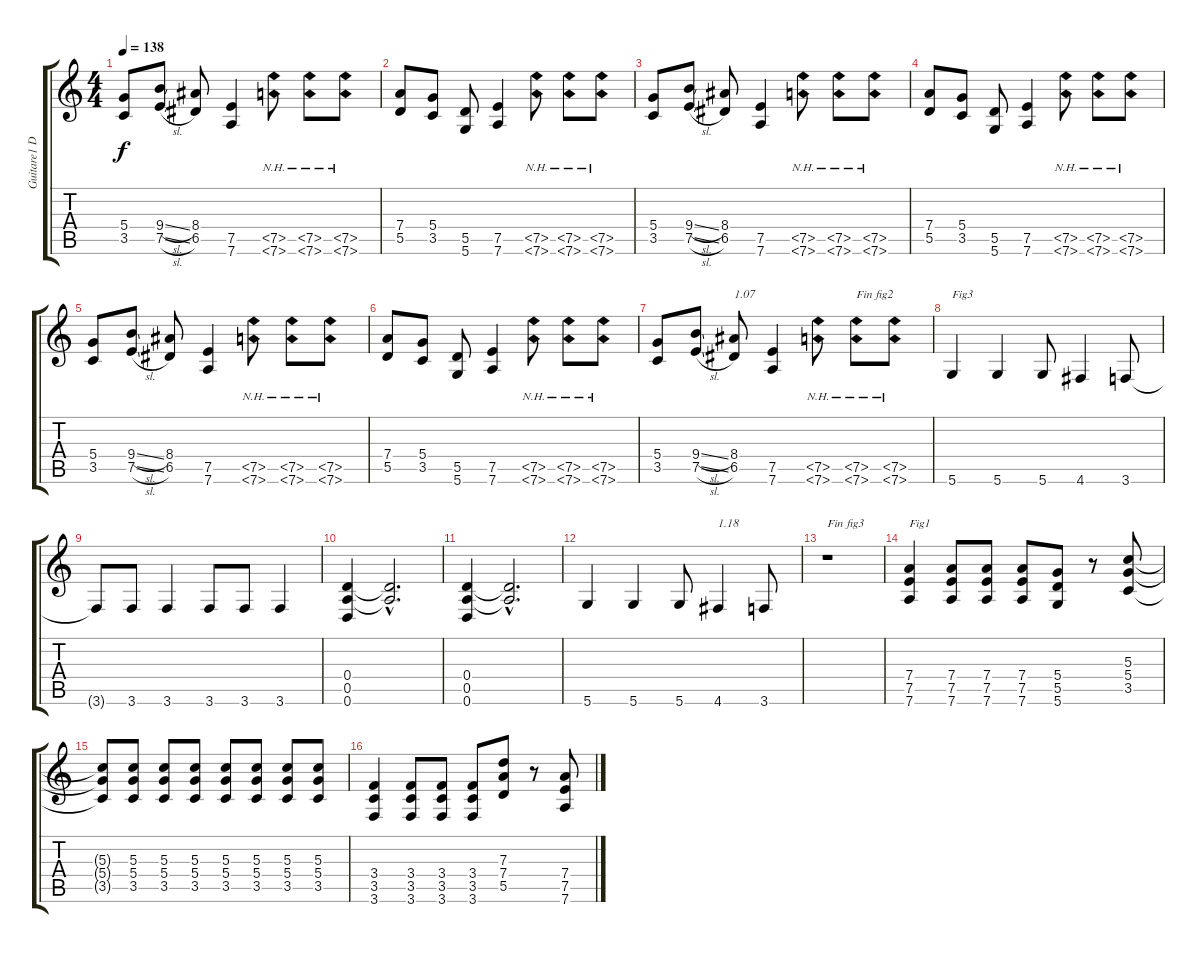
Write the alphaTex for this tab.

\track ("Guitare1 Dr-D" "Guitare1 D") {instrument overdrivenguitar}
\staff {score tabs}
\tuning (E4 B3 G3 D3 A2 D2) {hide}
\ts (4 4)
\tempo 138
\clef g2
\ks c
(5.4 3.5).8{dy f} (9.4{sl} 7.5{sl}).8 (8.4 6.5).8 (7.5 7.6).4 (7.5{nh} 7.6{nh}).8 (7.5{nh} 7.6{nh}).8 (7.5{nh} 7.6{nh}).8 |
(7.4 5.5).8 (5.4 3.5).8 (5.5 5.6).8 (7.5 7.6).4 (7.5{nh} 7.6{nh}).8 (7.5{nh} 7.6{nh}).8 (7.5{nh} 7.6{nh}).8 |
(5.4 3.5).8 (9.4{sl} 7.5{sl}).8 (8.4 6.5).8 (7.5 7.6).4 (7.5{nh} 7.6{nh}).8 (7.5{nh} 7.6{nh}).8 (7.5{nh} 7.6{nh}).8 |
(7.4 5.5).8 (5.4 3.5).8 (5.5 5.6).8 (7.5 7.6).4 (7.5{nh} 7.6{nh}).8 (7.5{nh} 7.6{nh}).8 (7.5{nh} 7.6{nh}).8 |
(5.4 3.5).8 (9.4{sl} 7.5{sl}).8 (8.4 6.5).8 (7.5 7.6).4 (7.5{nh} 7.6{nh}).8 (7.5{nh} 7.6{nh}).8 (7.5{nh} 7.6{nh}).8 |
(7.4 5.5).8 (5.4 3.5).8 (5.5 5.6).8 (7.5 7.6).4 (7.5{nh} 7.6{nh}).8 (7.5{nh} 7.6{nh}).8 (7.5{nh} 7.6{nh}).8 |
(5.4 3.5).8 (9.4{sl} 7.5{sl}).8 (8.4 6.5).8{txt "1.07"} (7.5 7.6).4 (7.5{nh} 7.6{nh}).8 (7.5{nh} 7.6{nh}).8{txt "Fin fig2"} (7.5{nh} 7.6{nh}).8 |
5.6.4{txt "Fig3"} 5.6.4 5.6.8 4.6.4 3.6.8 |
3.6{t}.8 3.6.8 3.6.4 3.6.8 3.6.8 3.6.4 |
(0.4 0.5 0.6).4 (0.4{hac t} 0.5{hac t}).2{d} |
(0.4 0.5 0.6).4 (0.4{hac t} 0.5{hac t}).2{d} |
5.6.4 5.6.4 5.6.8 4.6.4{txt "1.18"} 3.6.8 |
r.1{txt "Fin fig3"} |
(7.4 7.5 7.6).4{txt "Fig1"} (7.4 7.5 7.6).8 (7.4 7.5 7.6).8 (7.4 7.5 7.6).8 (5.4 5.5 5.6).8 r.8 (5.3 5.4 3.5).8 |
(5.3{t} 5.4{t} 3.5{t}).8 (5.3 5.4 3.5).8 (5.3 5.4 3.5).8 (5.3 5.4 3.5).8 (5.3 5.4 3.5).8 (5.3 5.4 3.5).8 (5.3 5.4 3.5).8 (5.3 5.4 3.5).8 |
(3.4 3.5 3.6).4 (3.4 3.5 3.6).8 (3.4 3.5 3.6).8 (3.4 3.5 3.6).8 (7.3 7.4 5.5).8 r.8 (7.4 7.5 7.6).8
